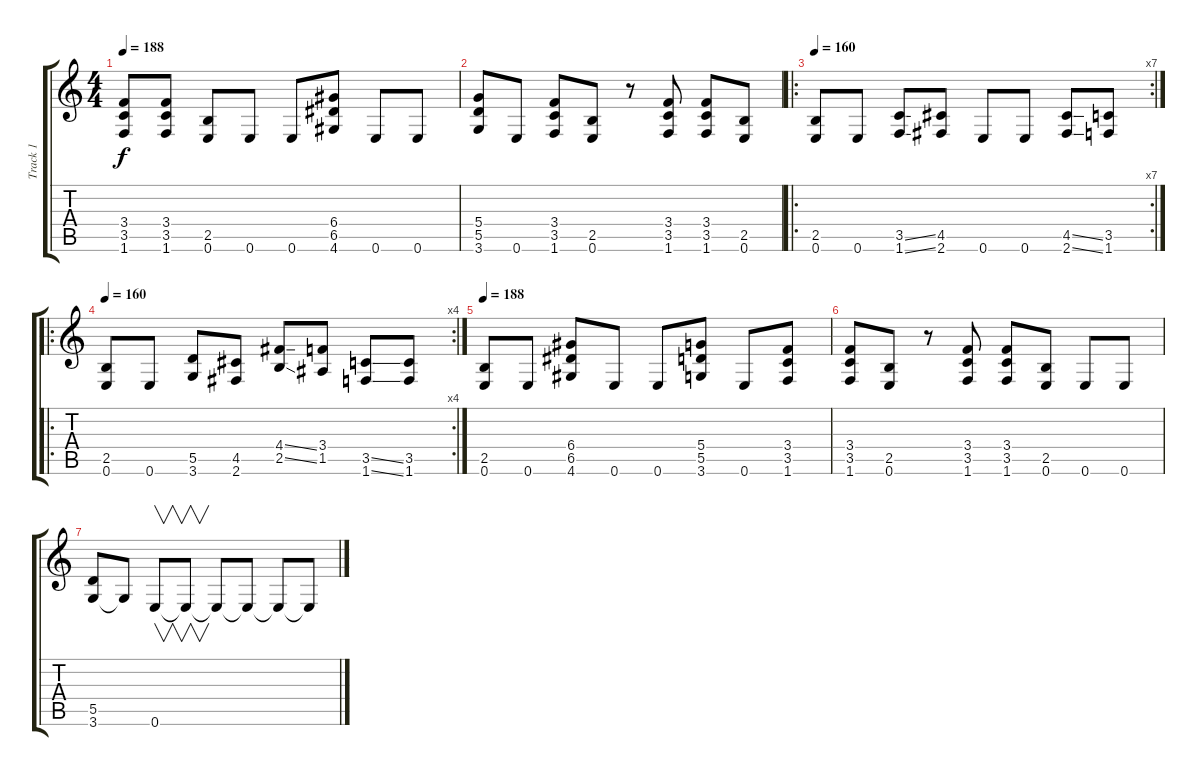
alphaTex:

\track ("Track 1" "Track 1") {instrument distortionguitar}
\staff {score tabs}
\tuning (E4 B3 G3 D3 A2 E2) {hide}
\ts (4 4)
\tempo 188
\clef g2
\ks c
(3.4 3.5 1.6).8{dy f} (3.4 3.5 1.6).8 (2.5 0.6).8 0.6.8 0.6.8 (6.4 6.5 4.6).8 0.6.8 0.6.8 |
(5.4 5.5 3.6).8 0.6.8 (3.4 3.5 1.6).8 (2.5 0.6).8 r.8 (3.4 3.5 1.6).8 (3.4 3.5 1.6).8 (2.5 0.6).8 |
\ro
\rc 7
\tempo 160
(2.5 0.6).8 0.6.8 (3.5{ss} 1.6{ss}).8 (4.5 2.6).8 0.6.8 0.6.8 (4.5{ss} 2.6{ss}).8 (3.5 1.6).8 |
\ro
\rc 4
\tempo 160
(2.5 0.6).8 0.6.8 (5.5 3.6).8 (4.5 2.6).8 (4.4{ss} 2.5{ss}).8 (3.4 1.5).8 (3.5{ss} 1.6{ss}).8 (3.5 1.6).8 |
\tempo 188
(2.5 0.6).8 0.6.8 (6.4 6.5 4.6).8 0.6.8 0.6.8 (5.4 5.5 3.6).8 0.6.8 (3.4 3.5 1.6).8 |
(3.4 3.5 1.6).8 (2.5 0.6).8 r.8 (3.4 3.5 1.6).8 (3.4 3.5 1.6).8 (2.5 0.6).8 0.6.8 0.6.8 |
(5.5 3.6).8 3.6{t}.8 0.6.8{v} 0.6{t}.8{v} 0.6{t}.8 0.6{t}.8 0.6{t}.8 0.6{t}.8
